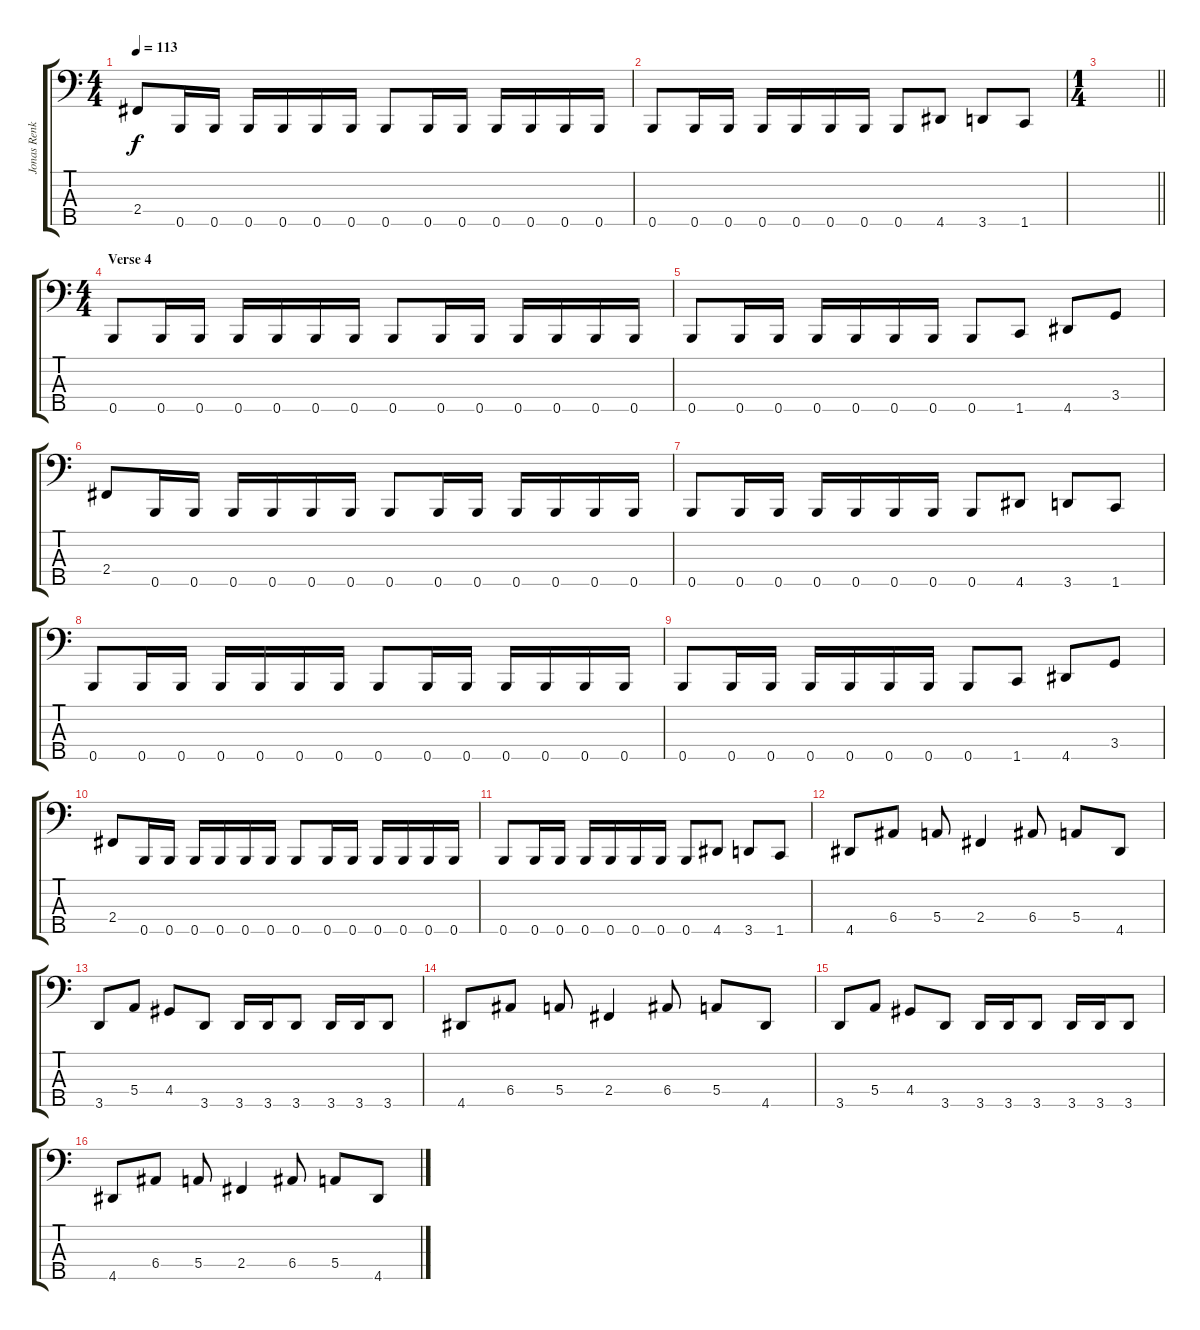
\track ("Jonas Renkse" "Jonas Renk") {instrument electricbassfinger}
\staff {score tabs}
\tuning (G2 D2 A1 E1 B0) {hide}
\ts (4 4)
\tempo 113
\clef f4
\ks c
2.4.8{dy f} 0.5.16 0.5.16 0.5.16 0.5.16 0.5.16 0.5.16 0.5.8 0.5.16 0.5.16 0.5.16 0.5.16 0.5.16 0.5.16 |
0.5.8 0.5.16 0.5.16 0.5.16 0.5.16 0.5.16 0.5.16 0.5.8 4.5.8 3.5.8 1.5.8 |
\ts (1 4)
\barLineRight lightlight
|
\ts (4 4)
\section ("" "Verse 4")
0.5.8 0.5.16 0.5.16 0.5.16 0.5.16 0.5.16 0.5.16 0.5.8 0.5.16 0.5.16 0.5.16 0.5.16 0.5.16 0.5.16 |
0.5.8 0.5.16 0.5.16 0.5.16 0.5.16 0.5.16 0.5.16 0.5.8 1.5.8 4.5.8 3.4.8 |
2.4.8 0.5.16 0.5.16 0.5.16 0.5.16 0.5.16 0.5.16 0.5.8 0.5.16 0.5.16 0.5.16 0.5.16 0.5.16 0.5.16 |
0.5.8 0.5.16 0.5.16 0.5.16 0.5.16 0.5.16 0.5.16 0.5.8 4.5.8 3.5.8 1.5.8 |
0.5.8 0.5.16 0.5.16 0.5.16 0.5.16 0.5.16 0.5.16 0.5.8 0.5.16 0.5.16 0.5.16 0.5.16 0.5.16 0.5.16 |
0.5.8 0.5.16 0.5.16 0.5.16 0.5.16 0.5.16 0.5.16 0.5.8 1.5.8 4.5.8 3.4.8 |
2.4.8 0.5.16 0.5.16 0.5.16 0.5.16 0.5.16 0.5.16 0.5.8 0.5.16 0.5.16 0.5.16 0.5.16 0.5.16 0.5.16 |
0.5.8 0.5.16 0.5.16 0.5.16 0.5.16 0.5.16 0.5.16 0.5.8 4.5.8 3.5.8 1.5.8 |
4.5.8 6.4.8 5.4.8 2.4.4 6.4.8 5.4.8 4.5.8 |
3.5.8 5.4.8 4.4.8 3.5.8 3.5.16 3.5.16 3.5.8 3.5.16 3.5.16 3.5.8 |
4.5.8 6.4.8 5.4.8 2.4.4 6.4.8 5.4.8 4.5.8 |
3.5.8 5.4.8 4.4.8 3.5.8 3.5.16 3.5.16 3.5.8 3.5.16 3.5.16 3.5.8 |
4.5.8 6.4.8 5.4.8 2.4.4 6.4.8 5.4.8 4.5.8
